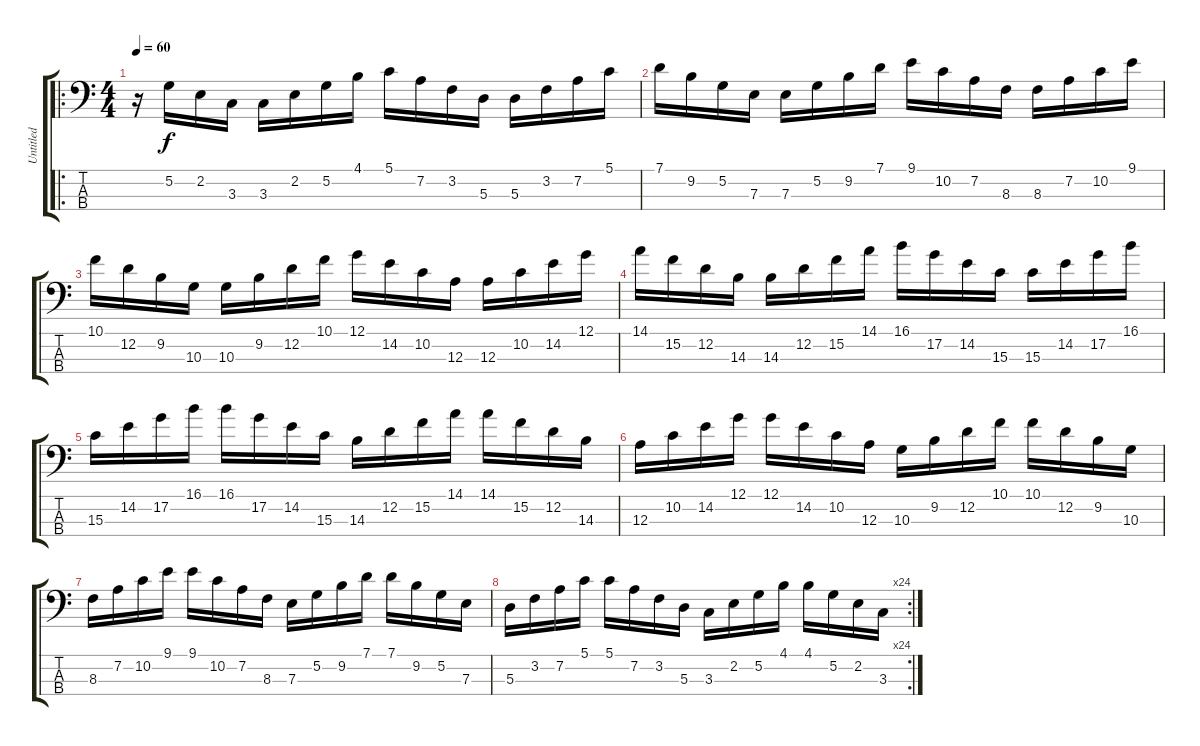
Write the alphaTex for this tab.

\track ("Untitled" "Untitled") {instrument electricbassfinger}
\staff {score tabs}
\tuning (G2 D2 A1 E1) {hide}
\ro
\ts (4 4)
\tempo 60
\clef f4
\ks c
r.16{dy f instrument electricbassfinger} 5.2.16 2.2.16 3.3.16 3.3.16 2.2.16 5.2.16 4.1.16 5.1.16 7.2.16 3.2.16 5.3.16 5.3.16 3.2.16 7.2.16 5.1.16 |
7.1.16 9.2.16 5.2.16 7.3.16 7.3.16 5.2.16 9.2.16 7.1.16 9.1.16 10.2.16 7.2.16 8.3.16 8.3.16 7.2.16 10.2.16 9.1.16 |
10.1.16 12.2.16 9.2.16 10.3.16 10.3.16 9.2.16 12.2.16 10.1.16 12.1.16 14.2.16 10.2.16 12.3.16 12.3.16 10.2.16 14.2.16 12.1.16 |
14.1.16 15.2.16 12.2.16 14.3.16 14.3.16 12.2.16 15.2.16 14.1.16 16.1.16 17.2.16 14.2.16 15.3.16 15.3.16 14.2.16 17.2.16 16.1.16 |
15.3.16 14.2.16 17.2.16 16.1.16 16.1.16 17.2.16 14.2.16 15.3.16 14.3.16 12.2.16 15.2.16 14.1.16 14.1.16 15.2.16 12.2.16 14.3.16 |
12.3.16 10.2.16 14.2.16 12.1.16 12.1.16 14.2.16 10.2.16 12.3.16 10.3.16 9.2.16 12.2.16 10.1.16 10.1.16 12.2.16 9.2.16 10.3.16 |
8.3.16 7.2.16 10.2.16 9.1.16 9.1.16 10.2.16 7.2.16 8.3.16 7.3.16 5.2.16 9.2.16 7.1.16 7.1.16 9.2.16 5.2.16 7.3.16 |
\rc 24
5.3.16 3.2.16 7.2.16 5.1.16 5.1.16 7.2.16 3.2.16 5.3.16 3.3.16 2.2.16 5.2.16 4.1.16 4.1.16 5.2.16 2.2.16 3.3.16
